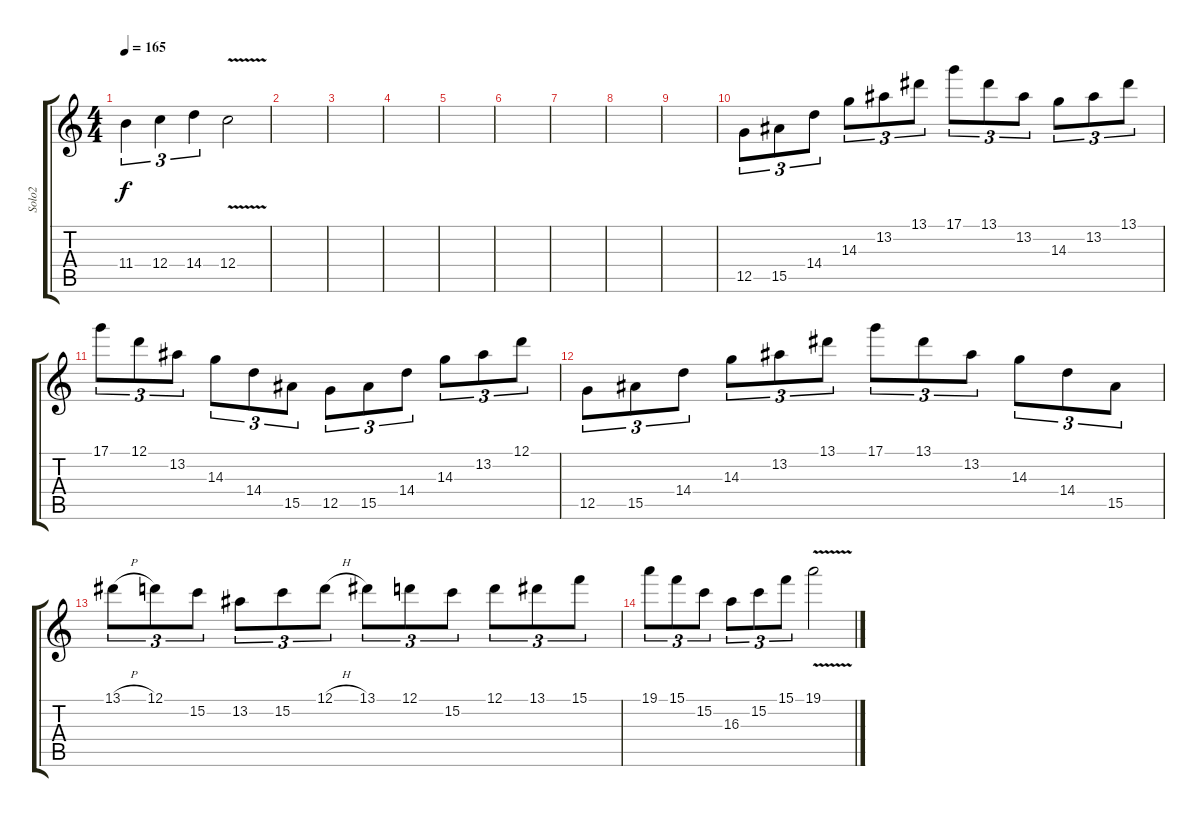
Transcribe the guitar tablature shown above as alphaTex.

\track ("Solo2" "Solo2") {instrument distortionguitar}
\staff {score tabs}
\tuning (D4 A3 F3 C3 G2 D2) {hide}
\ts (4 4)
\tempo 165
\clef g2
\ks c
11.4.4{tu (3 2) dy f} 12.4.4{tu (3 2)} 14.4.4{tu (3 2)} 12.4{v}.2 |
|
|
|
|
|
|
|
|
12.5.8{tu (3 2)} 15.5.8{tu (3 2)} 14.4.8{tu (3 2)} 14.3.8{tu (3 2)} 13.2.8{tu (3 2)} 13.1.8{tu (3 2)} 17.1.8{tu (3 2)} 13.1.8{tu (3 2)} 13.2.8{tu (3 2)} 14.3.8{tu (3 2)} 13.2.8{tu (3 2)} 13.1.8{tu (3 2)} |
17.1.8{tu (3 2)} 12.1.8{tu (3 2)} 13.2.8{tu (3 2)} 14.3.8{tu (3 2)} 14.4.8{tu (3 2)} 15.5.8{tu (3 2)} 12.5.8{tu (3 2)} 15.5.8{tu (3 2)} 14.4.8{tu (3 2)} 14.3.8{tu (3 2)} 13.2.8{tu (3 2)} 12.1.8{tu (3 2)} |
12.5.8{tu (3 2)} 15.5.8{tu (3 2)} 14.4.8{tu (3 2)} 14.3.8{tu (3 2)} 13.2.8{tu (3 2)} 13.1.8{tu (3 2)} 17.1.8{tu (3 2)} 13.1.8{tu (3 2)} 13.2.8{tu (3 2)} 14.3.8{tu (3 2)} 14.4.8{tu (3 2)} 15.5.8{tu (3 2)} |
13.1{h}.8{tu (3 2)} 12.1.8{tu (3 2)} 15.2.8{tu (3 2)} 13.2.8{tu (3 2)} 15.2.8{tu (3 2)} 12.1{h}.8{tu (3 2)} 13.1.8{tu (3 2)} 12.1.8{tu (3 2)} 15.2.8{tu (3 2)} 12.1.8{tu (3 2)} 13.1.8{tu (3 2)} 15.1.8{tu (3 2)} |
19.1.8{tu (3 2)} 15.1.8{tu (3 2)} 15.2.8{tu (3 2)} 16.3.8{tu (3 2)} 15.2.8{tu (3 2)} 15.1.8{tu (3 2)} 19.1{v}.2
